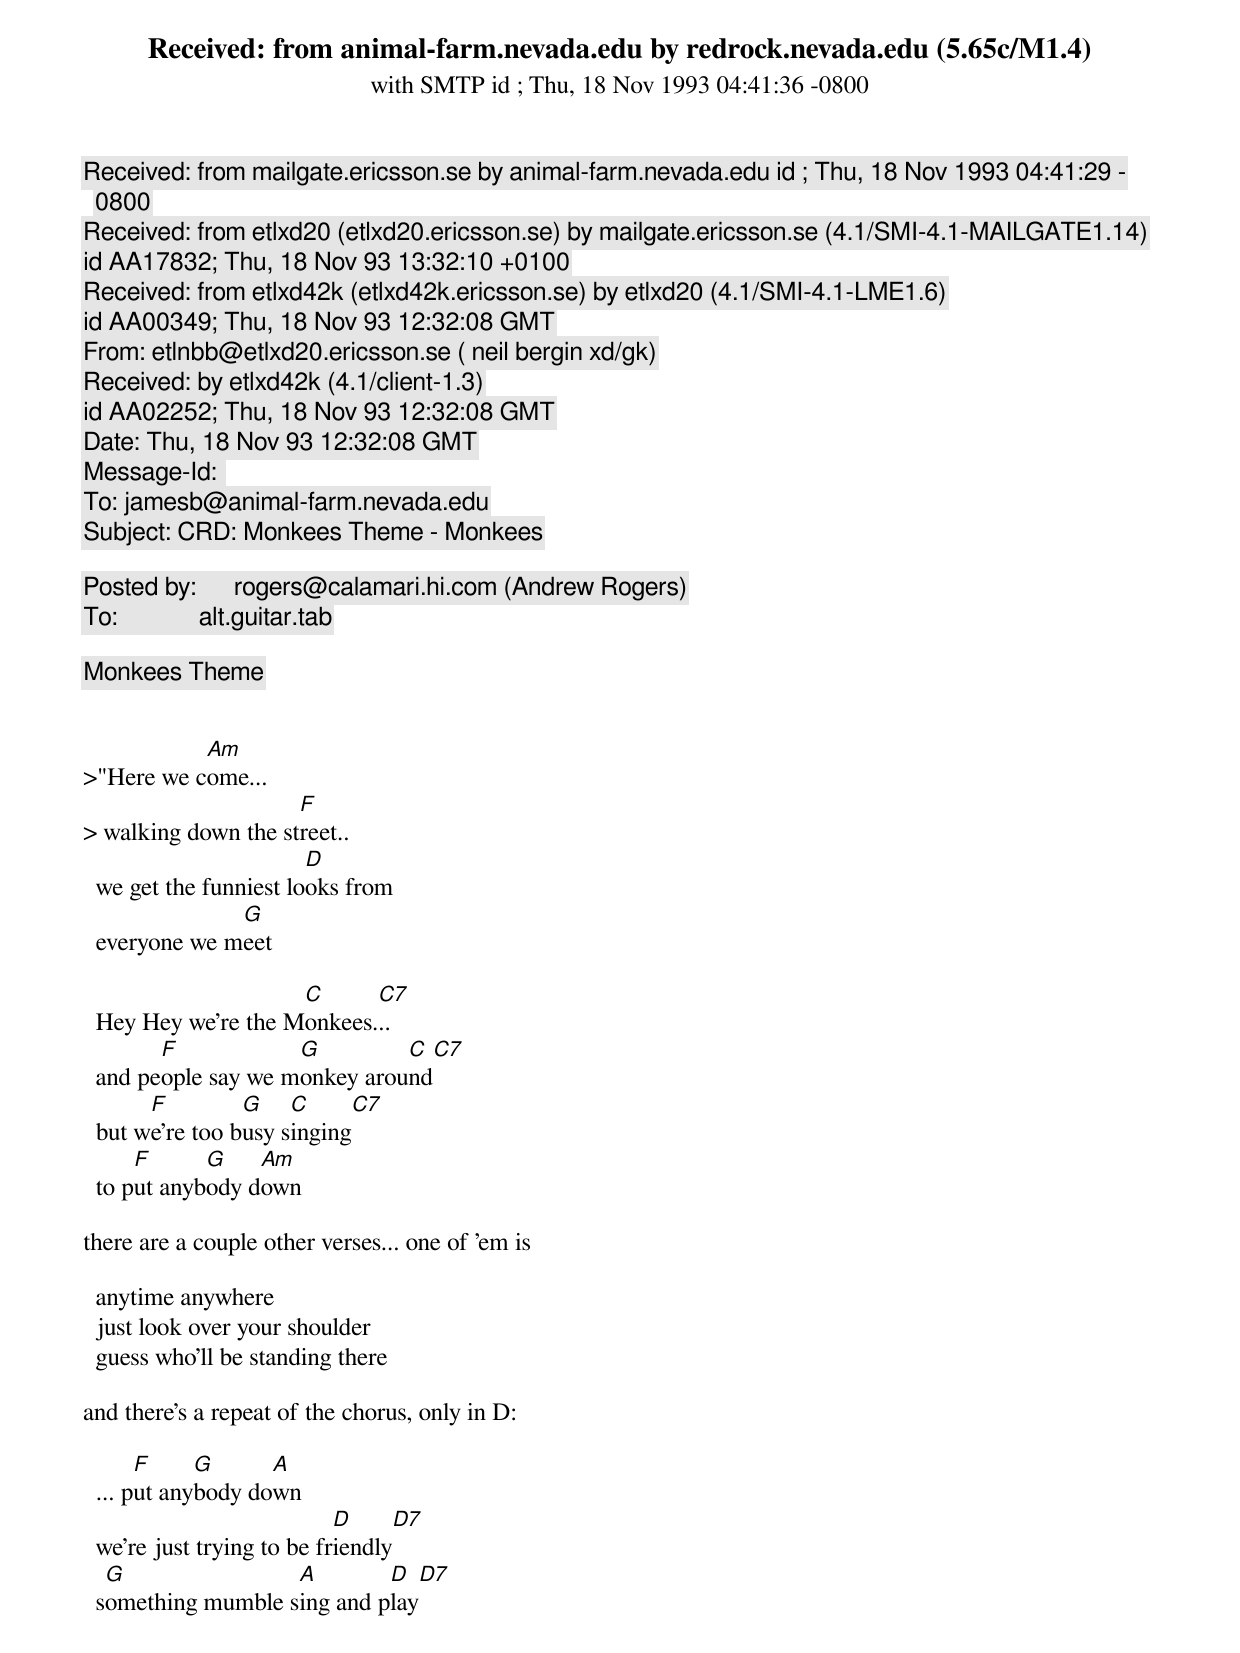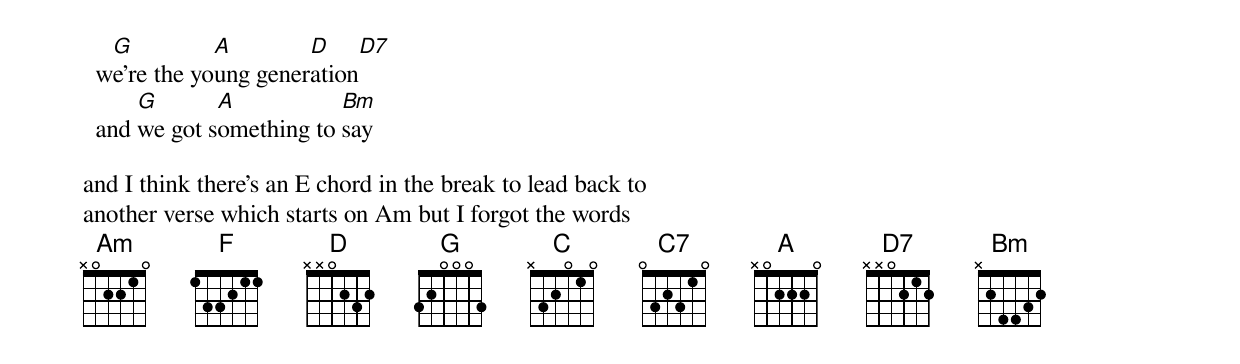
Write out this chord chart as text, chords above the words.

Received: from animal-farm.nevada.edu by redrock.nevada.edu (5.65c/M1.4)
	with SMTP id <AA15410>; Thu, 18 Nov 1993 04:41:36 -0800
Received: from mailgate.ericsson.se by animal-farm.nevada.edu id <AA13152@animal-farm.nevada.edu>; Thu, 18 Nov 1993 04:41:29 -0800
Received: from etlxd20 (etlxd20.ericsson.se) by mailgate.ericsson.se (4.1/SMI-4.1-MAILGATE1.14)
	id AA17832; Thu, 18 Nov 93 13:32:10 +0100
Received: from etlxd42k (etlxd42k.ericsson.se) by etlxd20 (4.1/SMI-4.1-LME1.6)
	id AA00349; Thu, 18 Nov 93 12:32:08 GMT
From: etlnbb@etlxd20.ericsson.se ( neil bergin xd/gk)
Received: by etlxd42k (4.1/client-1.3)
	id AA02252; Thu, 18 Nov 93 12:32:08 GMT
Date: Thu, 18 Nov 93 12:32:08 GMT
Message-Id: <9311181232.AA02252@etlxd42k>
To: jamesb@animal-farm.nevada.edu
Subject: CRD: Monkees Theme - Monkees

Posted by:	rogers@calamari.hi.com (Andrew Rogers)
To:		alt.guitar.tab

			Monkees Theme


           Am
>"Here we come...
                     F
> walking down the street..
                        D
  we get the funniest looks from
               G
  everyone we meet

                     C      C7
  Hey Hey we're the Monkees...
        F            G         C   C7
  and people say we monkey around
       F         G    C         C7
  but we're too busy singing
      F      G    Am
  to put anybody down

there are a couple other verses... one of 'em is

  anytime anywhere
  just look over your shoulder
  guess who'll be standing there

and there's a repeat of the chorus, only in D:

       F     G      A
  ... put anybody down
                            D      D7
  we're just trying to be friendly
   G                A        D     D7
  something mumble sing and play
   G          A        D     D7
  we're the young generation
      G       A           Bm
  and we got something to say

and I think there's an E chord in the break to lead back to
another verse which starts on Am but I forgot the words
